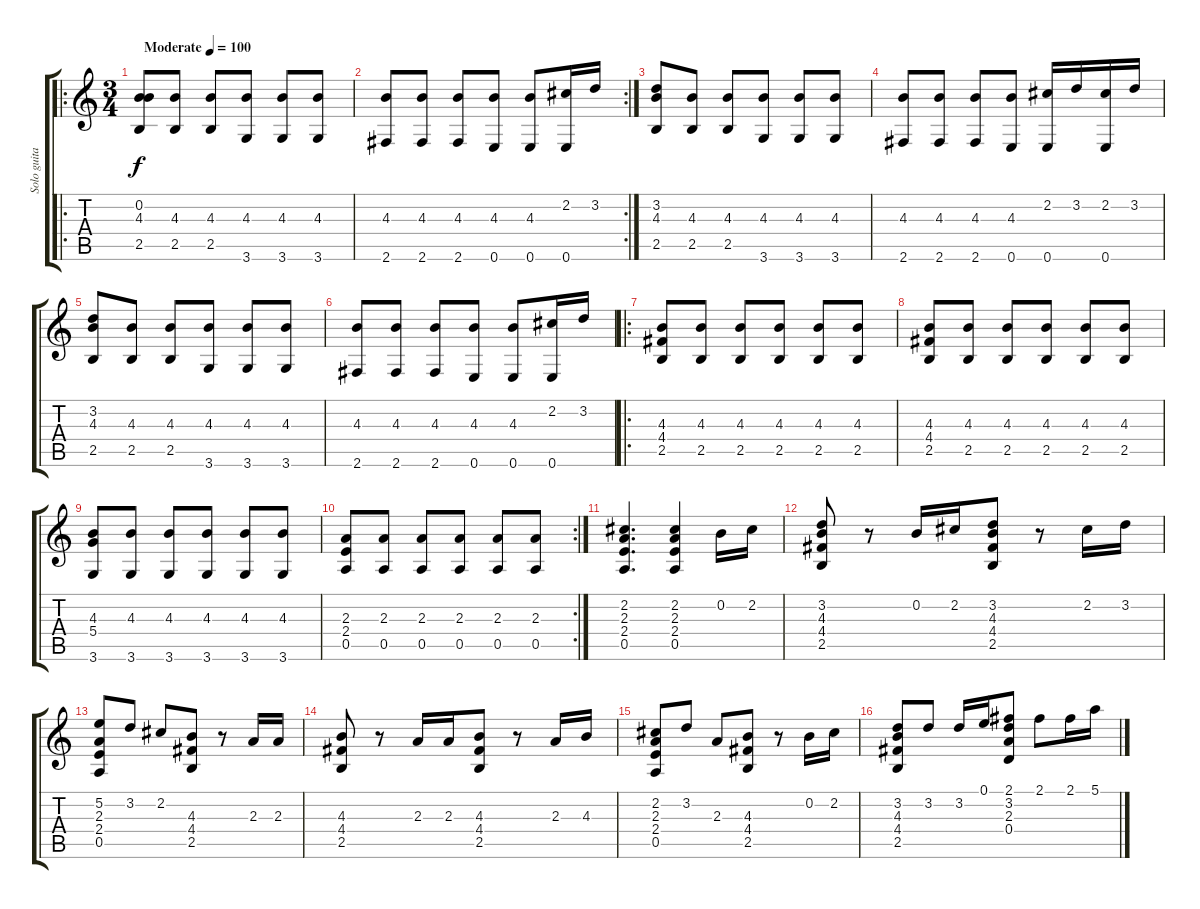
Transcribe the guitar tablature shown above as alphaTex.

\track ("Solo guitar" "Solo guita") {instrument acousticguitarsteel}
\staff {score tabs}
\tuning (E4 B3 G3 D3 A2 E2) {hide}
\ro
\ts (3 4)
\tempo (100 "Moderate")
\clef g2
\ks c
(0.2 4.3 2.5).8{dy f instrument acousticguitarsteel} (4.3 2.5).8 (4.3 2.5).8 (4.3 3.6).8 (4.3 3.6).8 (4.3 3.6).8 |
\rc 2
(4.3 2.6).8 (4.3 2.6).8 (4.3 2.6).8 (4.3 0.6).8 (4.3 0.6).8 (2.2 0.6).16 3.2.16 |
(3.2 4.3 2.5).8 (4.3 2.5).8 (4.3 2.5).8 (4.3 3.6).8 (4.3 3.6).8 (4.3 3.6).8 |
(4.3 2.6).8 (4.3 2.6).8 (4.3 2.6).8 (4.3 0.6).8 (2.2 0.6).16 3.2.16 (2.2 0.6).16 3.2.16 |
(3.2 4.3 2.5).8 (4.3 2.5).8 (4.3 2.5).8 (4.3 3.6).8 (4.3 3.6).8 (4.3 3.6).8 |
(4.3 2.6).8 (4.3 2.6).8 (4.3 2.6).8 (4.3 0.6).8 (4.3 0.6).8 (2.2 0.6).16 3.2.16 |
\ro
(4.3 4.4 2.5).8 (4.3 2.5).8 (4.3 2.5).8 (4.3 2.5).8 (4.3 2.5).8 (4.3 2.5).8 |
(4.3 4.4 2.5).8 (4.3 2.5).8 (4.3 2.5).8 (4.3 2.5).8 (4.3 2.5).8 (4.3 2.5).8 |
(4.3 5.4 3.6).8 (4.3 3.6).8 (4.3 3.6).8 (4.3 3.6).8 (4.3 3.6).8 (4.3 3.6).8 |
\rc 2
(2.3 2.4 0.5).8 (2.3 0.5).8 (2.3 0.5).8 (2.3 0.5).8 (2.3 0.5).8 (2.3 0.5).8 |
(2.2 2.3 2.4 0.5).4{d} (2.2 2.3 2.4 0.5).4 0.2.16 2.2.16 |
(3.2 4.3 4.4 2.5).8 r.8 0.2.16 2.2.16 (3.2 4.3 4.4 2.5).8 r.8 2.2.16 3.2.16 |
(5.2 2.3 2.4 0.5).8 3.2.8 2.2.8 (4.3 4.4 2.5).8 r.8 2.3.16 2.3.16 |
(4.3 4.4 2.5).8 r.8 2.3.16 2.3.16 (4.3 4.4 2.5).8 r.8 2.3.16 4.3.16 |
(2.2 2.3 2.4 0.5).8 3.2.8 2.3.8 (4.3 4.4 2.5).8 r.8 0.2.16 2.2.16 |
(3.2 4.3 4.4 2.5).8 3.2.8 3.2.16 0.1.16 (2.1 3.2 2.3 0.4).8 2.1.8 2.1.16 5.1.16
